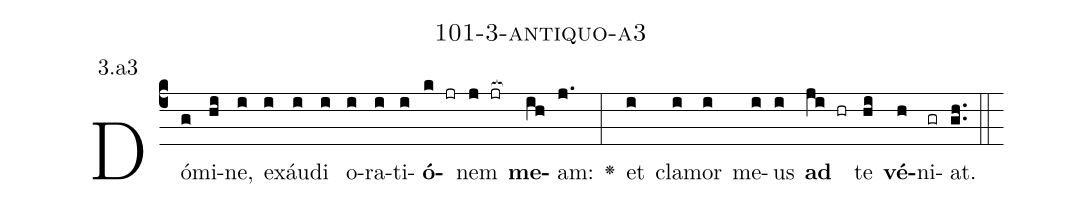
name: 101-3-antiquo-a3;
annotation: 3.a3;
%%
(c4)Dó(g)mi(hi)ne,(i) ex(i)áu(i)di(i) o(i)ra(i)ti(i)<b>ó</b>(k jr)nem(j jr[ocb:1{]) <b>me</b>(ih[ocb:0}])am:(j.) <v>\greheightstar</v>(:) et(i) cla(i)mor(i) me(i)us(i) <b>ad</b>(ji hr) te(hi) <b>vé</b>(h)ni(gr)at.(gh..) (::)


%E(i) u(i) o(ji) u(hi) a(h) e.(gh..) (::)
